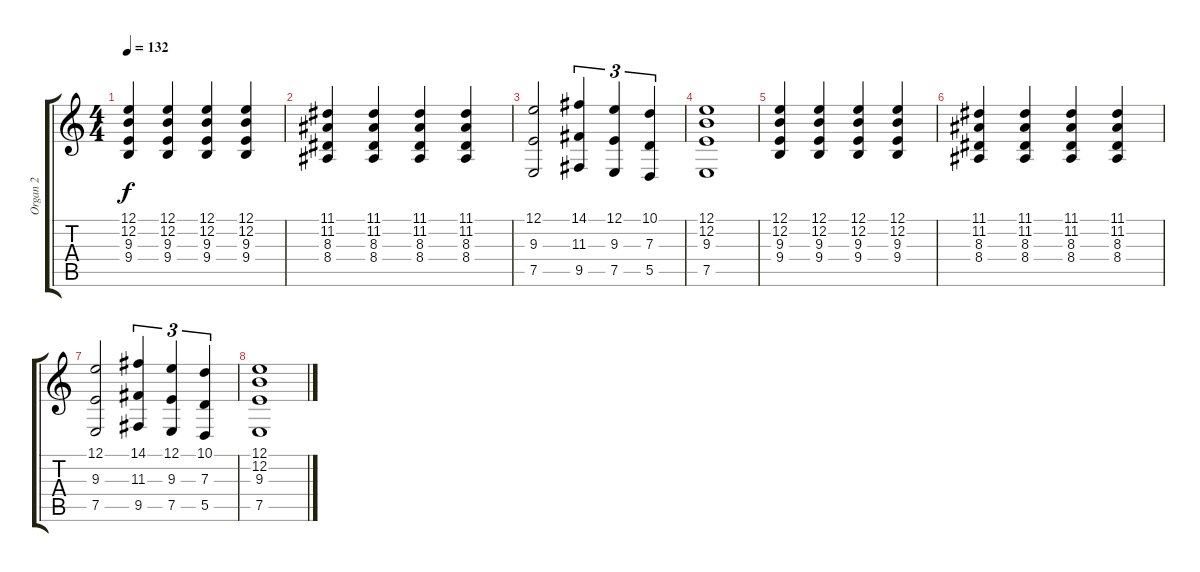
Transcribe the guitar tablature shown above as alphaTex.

\track ("Organ 2" "Organ 2") {instrument churchorgan}
\staff {score tabs}
\tuning (E4 B3 G3 D3 A2 E2) {hide}
\ts (4 4)
\tempo 132
\clef g2
\ks c
(12.1 12.2 9.3 9.4).4{dy f} (12.1 12.2 9.3 9.4).4 (12.1 12.2 9.3 9.4).4 (12.1 12.2 9.3 9.4).4 |
(11.1 11.2 8.3 8.4).4 (11.1 11.2 8.3 8.4).4 (11.1 11.2 8.3 8.4).4 (11.1 11.2 8.3 8.4).4 |
(12.1 9.3 7.5).2 (14.1 11.3 9.5).4{tu (3 2)} (12.1 9.3 7.5).4{tu (3 2)} (10.1 7.3 5.5).4{tu (3 2)} |
(12.1 12.2 9.3 7.5).1{volume 9} |
(12.1 12.2 9.3 9.4).4{volume 7} (12.1 12.2 9.3 9.4).4 (12.1 12.2 9.3 9.4).4 (12.1 12.2 9.3 9.4).4 |
(11.1 11.2 8.3 8.4).4{volume 5} (11.1 11.2 8.3 8.4).4 (11.1 11.2 8.3 8.4).4 (11.1 11.2 8.3 8.4).4 |
(12.1 9.3 7.5).2{volume 0} (14.1 11.3 9.5).4{tu (3 2)} (12.1 9.3 7.5).4{tu (3 2)} (10.1 7.3 5.5).4{tu (3 2)} |
(12.1 12.2 9.3 7.5).1
